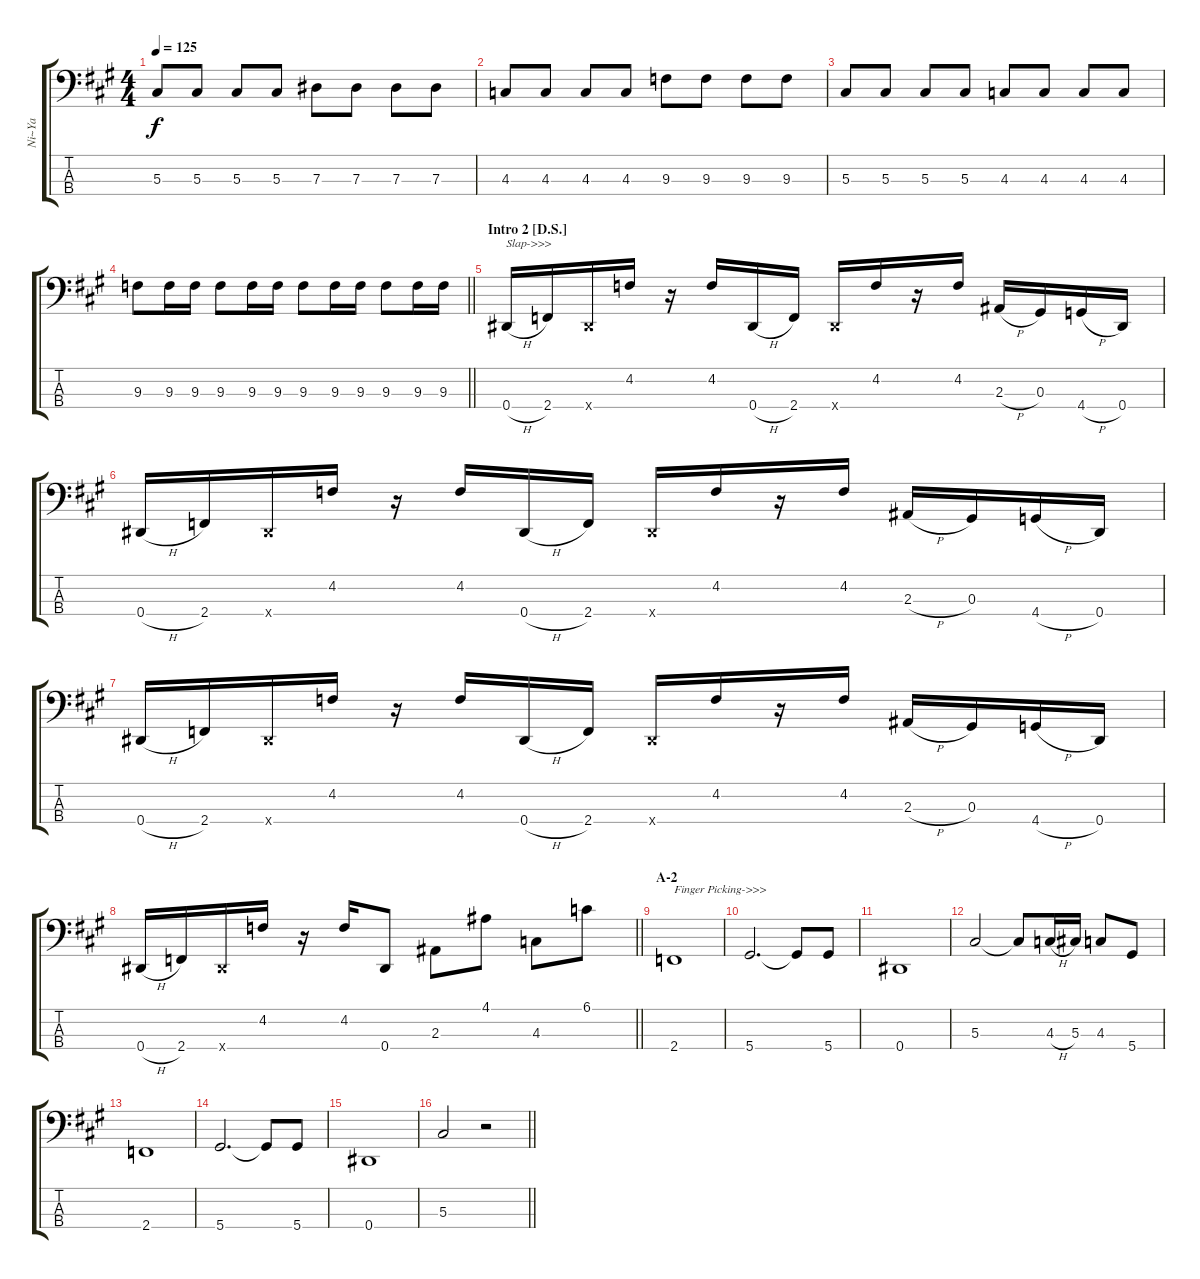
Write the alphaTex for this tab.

\track ("Ni~Ya" "Ni~Ya") {instrument slapbass2}
\staff {score tabs}
\tuning (Gb2 Db2 Ab1 Eb1) {hide}
\ts (4 4)
\tempo 125
\clef f4
\ks a
5.3.8{dy f} 5.3.8 5.3.8 5.3.8 7.3.8 7.3.8 7.3.8 7.3.8 |
4.3.8 4.3.8 4.3.8 4.3.8 9.3.8 9.3.8 9.3.8 9.3.8 |
5.3.8 5.3.8 5.3.8 5.3.8 4.3.8 4.3.8 4.3.8 4.3.8 |
\barLineRight lightlight
9.3.8 9.3.16 9.3.16 9.3.8 9.3.16 9.3.16 9.3.8 9.3.16 9.3.16 9.3.8 9.3.16 9.3.16 |
\section ("" "Intro 2 [D.S.]")
0.4{h}.16{txt "Slap->>>" instrument slapbass2} 2.4.16 0.4{x}.16 4.2.16 r.16 4.2.16 0.4{h}.16 2.4.16 0.4{x}.16 4.2.16 r.16 4.2.16 2.3{h}.16 0.3.16 4.4{h}.16 0.4.16 |
0.4{h}.16 2.4.16 0.4{x}.16 4.2.16 r.16 4.2.16 0.4{h}.16 2.4.16 0.4{x}.16 4.2.16 r.16 4.2.16 2.3{h}.16 0.3.16 4.4{h}.16 0.4.16 |
0.4{h}.16 2.4.16 0.4{x}.16 4.2.16 r.16 4.2.16 0.4{h}.16 2.4.16 0.4{x}.16 4.2.16 r.16 4.2.16 2.3{h}.16 0.3.16 4.4{h}.16 0.4.16 |
\barLineRight lightlight
0.4{h}.16 2.4.16 0.4{x}.16 4.2.16 r.16 4.2.16 0.4.8 2.3.8 4.1.8 4.3.8 6.1.8 |
\section ("" "A-2")
2.4.1{txt "Finger Picking->>>" instrument electricbassfinger} |
5.4.2{d} 5.4{t}.8 5.4.8 |
0.4.1 |
5.3.2 5.3{t}.8 4.3{h}.16 5.3.16 4.3.8 5.4.8 |
2.4.1 |
5.4.2{d} 5.4{t}.8 5.4.8 |
0.4.1 |
\barLineRight lightlight
5.3.2 r.2
